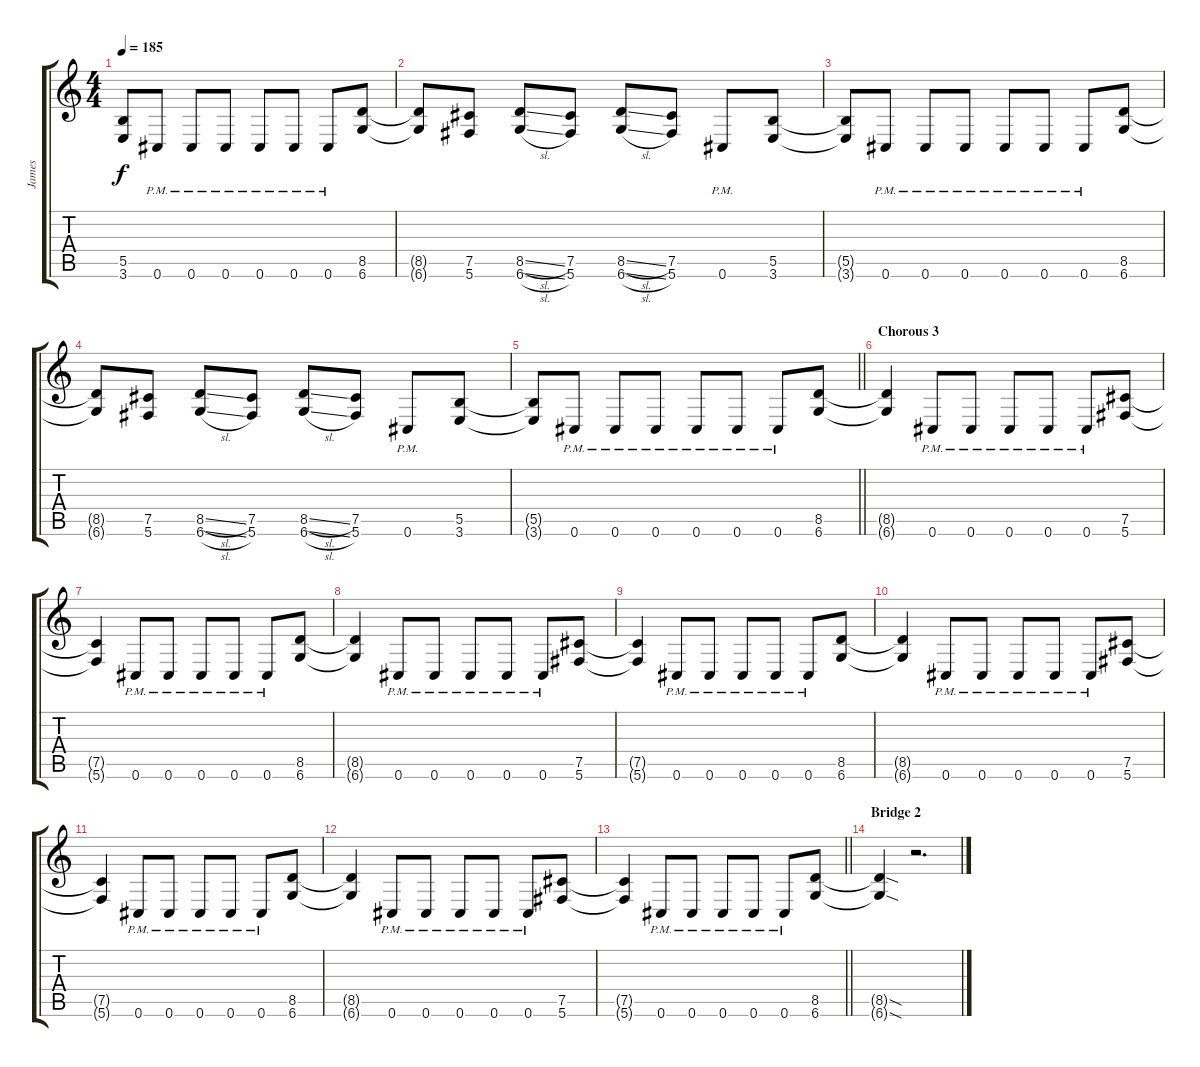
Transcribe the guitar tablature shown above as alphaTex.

\track ("James" "James") {instrument distortionguitar}
\staff {score tabs}
\tuning (Db4 Ab3 E3 B2 Gb2 Db2) {hide}
\ts (4 4)
\tempo 185
\clef g2
\ks c
(5.5{t} 3.6{t}).8{dy f} 0.6{pm}.8 0.6{pm}.8 0.6{pm}.8 0.6{pm}.8 0.6{pm}.8 0.6{pm}.8 (8.5 6.6).8 |
(8.5{t} 6.6{t}).8 (7.5 5.6).8 (8.5{sl} 6.6{sl}).8 (7.5 5.6).8 (8.5{sl} 6.6{sl}).8 (7.5 5.6).8 0.6{pm}.8 (5.5 3.6).8 |
(5.5{t} 3.6{t}).8 0.6{pm}.8 0.6{pm}.8 0.6{pm}.8 0.6{pm}.8 0.6{pm}.8 0.6{pm}.8 (8.5 6.6).8 |
(8.5{t} 6.6{t}).8 (7.5 5.6).8 (8.5{sl} 6.6{sl}).8 (7.5 5.6).8 (8.5{sl} 6.6{sl}).8 (7.5 5.6).8 0.6{pm}.8 (5.5 3.6).8 |
\barLineRight lightlight
(5.5{t} 3.6{t}).8 0.6{pm}.8 0.6{pm}.8 0.6{pm}.8 0.6{pm}.8 0.6{pm}.8 0.6{pm}.8 (8.5 6.6).8 |
\section ("" "Chorous 3")
(8.5{t} 6.6{t}).4 0.6{pm}.8 0.6{pm}.8 0.6{pm}.8 0.6{pm}.8 0.6{pm}.8 (7.5 5.6).8 |
(7.5{t} 5.6{t}).4 0.6{pm}.8 0.6{pm}.8 0.6{pm}.8 0.6{pm}.8 0.6{pm}.8 (8.5 6.6).8 |
(8.5{t} 6.6{t}).4 0.6{pm}.8 0.6{pm}.8 0.6{pm}.8 0.6{pm}.8 0.6{pm}.8 (7.5 5.6).8 |
(7.5{t} 5.6{t}).4 0.6{pm}.8 0.6{pm}.8 0.6{pm}.8 0.6{pm}.8 0.6{pm}.8 (8.5 6.6).8 |
(8.5{t} 6.6{t}).4 0.6{pm}.8 0.6{pm}.8 0.6{pm}.8 0.6{pm}.8 0.6{pm}.8 (7.5 5.6).8 |
(7.5{t} 5.6{t}).4 0.6{pm}.8 0.6{pm}.8 0.6{pm}.8 0.6{pm}.8 0.6{pm}.8 (8.5 6.6).8 |
(8.5{t} 6.6{t}).4 0.6{pm}.8 0.6{pm}.8 0.6{pm}.8 0.6{pm}.8 0.6{pm}.8 (7.5 5.6).8 |
\barLineRight lightlight
(7.5{t} 5.6{t}).4 0.6{pm}.8 0.6{pm}.8 0.6{pm}.8 0.6{pm}.8 0.6{pm}.8 (8.5 6.6).8 |
\section ("" "Bridge 2")
(8.5{sod t} 6.6{sod t}).4 r.2{d}
